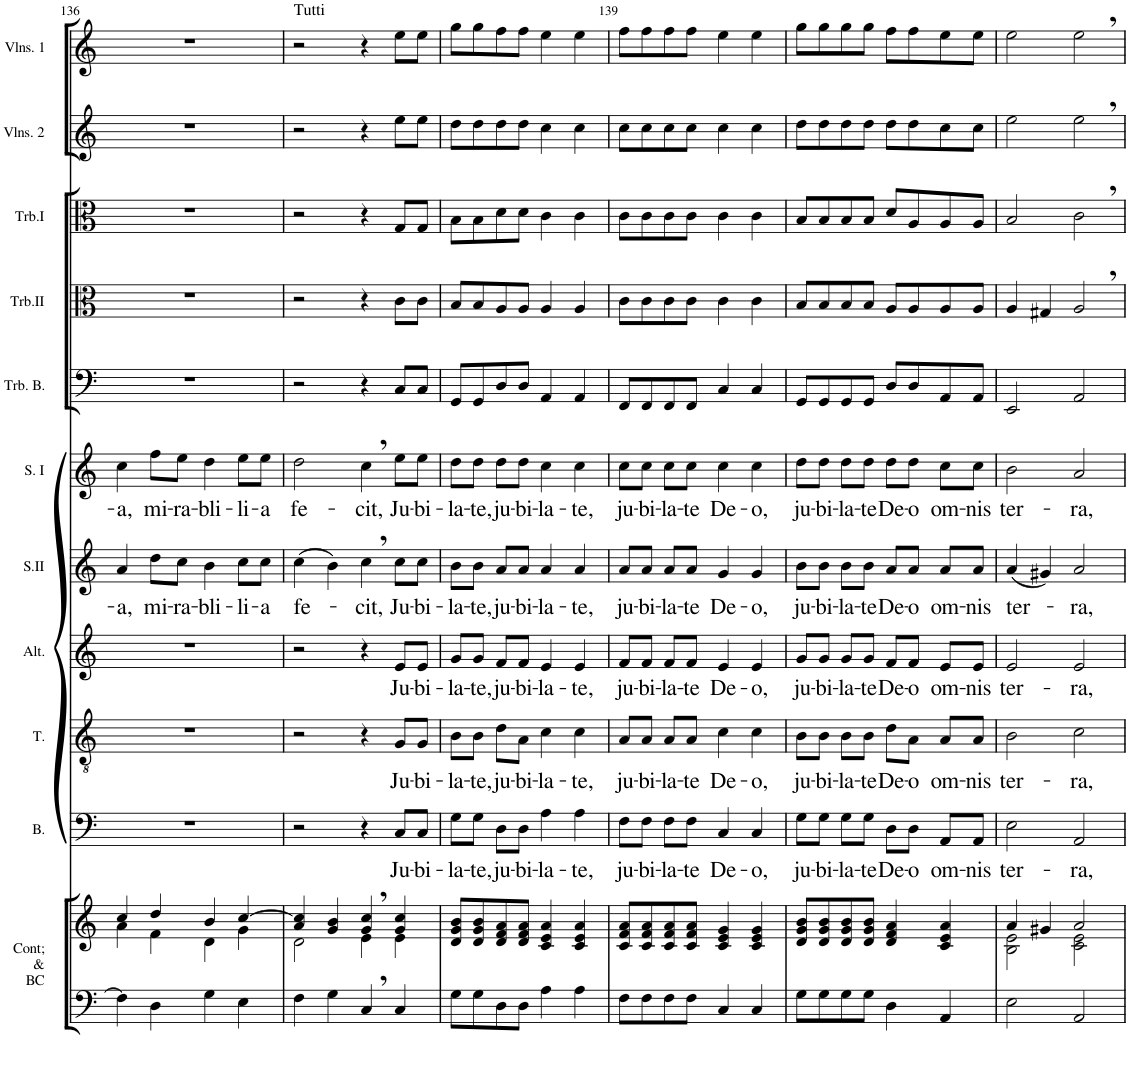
**kern	**kern	**kern	**text	**kern	**text	**kern	**text	**kern	**text	**kern	**text	**kern	**kern	**kern	**kern	**kern
*part11	*part11	*part10	*part10	*part9	*part9	*part8	*part8	*part7	*part7	*part6	*part6	*part5	*part4	*part3	*part2	*part1
*staff12	*staff11	*staff10	*staff10	*staff9	*staff9	*staff8	*staff8	*staff7	*staff7	*staff6	*staff6	*staff5	*staff4	*staff3	*staff2	*staff1
*I"Continuo &amp; Basse Continue	*	*I"Basse	*	*I"Ténor	*	*I"Alto	*	*I"Soprano II	*	*I"Soprane I	*	*I"Trombone Basse	*I"Trombone II	*I"Trombone I	*I"Deuxièmes Violons	*I"Premiers Violons
*I'Cont; &amp; BC	*	*I'B.	*	*I'T.	*	*I'Alt.	*	*I'S.II	*	*I'S. I	*	*I'Trb. B.	*I'Trb.II	*I'Trb.I	*I'Vlns. 2	*I'Vlns. 1
!!LO:PB:g=z
*clefF4	*clefG2	*clefF4	*	*clefGv2	*	*clefG2	*	*clefG2	*	*clefG2	*	*clefF4	*clefC3	*clefC3	*clefG2	*clefG2
*k[]	*k[]	*k[]	*	*k[]	*	*k[]	*	*k[]	*	*k[]	*	*k[]	*k[]	*k[]	*k[]	*k[]
*M4/4	*M4/4	*M4/4	*	*M4/4	*	*M4/4	*	*M4/4	*	*M4/4	*	*M4/4	*M4/4	*M4/4	*M4/4	*M4/4
*met(c)	*met(c)	*met(c)	*	*met(c)	*	*met(c)	*	*met(c)	*	*met(c)	*	*met(c)	*met(c)	*met(c)	*met(c)	*met(c)
=136	=136	=136	=136	=136	=136	=136	=136	=136	=136	=136	=136	=136	=136	=136	=136	=136
*	*^	*	*	*	*	*	*	*	*	*	*	*	*	*	*	*
!	!	!	!	!	!	!	!	!	!	!LO:LY:b	!	!LO:LY:b	!	!	!	!	!
4F\]	4cc/	4a\	1r	.	1r	.	1r	.	4a/	-a,	4cc\	-a,	1r	1r	1r	1r	1r
!	!	!	!	!	!	!	!	!	!	!LO:LY:b	!	!LO:LY:b	!	!	!	!	!
4D\	4dd/	4f\	.	.	.	.	.	.	8dd\L	mi-	8ff\L	mi-	.	.	.	.	.
!	!	!	!	!	!	!	!	!	!	!LO:LY:b	!	!LO:LY:b	!	!	!	!	!
.	.	.	.	.	.	.	.	.	8cc\J	-ra-	8ee\J	-ra-	.	.	.	.	.
!	!	!	!	!	!	!	!	!	!	!LO:LY:b	!	!LO:LY:b	!	!	!	!	!
4G\	4b/	4d\	.	.	.	.	.	.	4b\	-bli-	4dd\	-bli-	.	.	.	.	.
!	!	!	!	!	!	!	!	!	!	!LO:LY:b	!	!LO:LY:b	!	!	!	!	!
4E\	[4cc/	4g\	.	.	.	.	.	.	8cc\L	-li-	8ee\L	-li-	.	.	.	.	.
!	!	!	!	!	!	!	!	!	!	!LO:LY:b	!	!LO:LY:b	!	!	!	!	!
.	.	.	.	.	.	.	.	.	8cc\J	-a	8ee\J	-a	.	.	.	.	.
=137	=137	=137	=137	=137	=137	=137	=137	=137	=137	=137	=137	=137	=137	=137	=137	=137	=137
!	!	!	!	!	!	!	!	!	!	!	!	!	!	!	!	!	!LO:TX:a:t=Tutti
!	!	!	!	!	!	!	!	!	!	!LO:LY:b	!	!LO:LY:b	!	!	!	!	!
4F\	4a/ 4cc/]	2d\	2r	.	2r	.	2r	.	(4cc\	fe-	2dd\	fe-	2r	2r	2r	2r	2r
4G\	4g/ 4b/	.	.	.	.	.	.	.	4b\)	.	.	.	.	.	.	.	.
!	!	!	!	!	!	!	!	!	!	!LO:LY:b	!	!LO:LY:b	!	!	!	!	!
4C,/	4g/, 4cc/,	4e\	4r	.	4r	.	4r	.	4cc,\	-cit,	4cc,\	-cit,	4r	4r	4r	4r	4r
!	!	!	!	!LO:LY:b	!	!LO:LY:b	!	!LO:LY:b	!	!LO:LY:b	!	!LO:LY:b	!	!	!	!	!
4C/	4g/ 4cc/	4e\	8C/L	Ju-	8G/L	Ju-	8e/L	Ju-	8cc\L	Ju-	8ee\L	Ju-	8C/L	8c\L	8G/L	8ee\L	8ee\L
!	!	!	!	!LO:LY:b	!	!LO:LY:b	!	!LO:LY:b	!	!LO:LY:b	!	!LO:LY:b	!	!	!	!	!
.	.	.	8C/J	-bi-	8G/J	-bi-	8e/J	-bi-	8cc\J	-bi-	8ee\J	-bi-	8C/J	8c\J	8G/J	8ee\J	8ee\J
*	*v	*v	*	*	*	*	*	*	*	*	*	*	*	*	*	*	*
=138	=138	=138	=138	=138	=138	=138	=138	=138	=138	=138	=138	=138	=138	=138	=138	=138
!	!	!	!LO:LY:b	!	!LO:LY:b	!	!LO:LY:b	!	!LO:LY:b	!	!LO:LY:b	!	!	!	!	!
8G\L	8d/ 8g/ 8b/L	8G\L	-la-	8B\L	-la-	8g/L	-la-	8b\L	-la-	8dd\L	-la-	8GG/L	8B/L	8B\L	8dd\L	8gg\L
!	!	!	!LO:LY:b	!	!LO:LY:b	!	!LO:LY:b	!	!LO:LY:b	!	!LO:LY:b	!	!	!	!	!
8G\	8d/ 8g/ 8b/	8G\J	-te,	8B\J	-te,	8g/J	-te,	8b\J	-te,	8dd\J	-te,	8GG/	8B/	8B\	8dd\	8gg\
!	!	!	!LO:LY:b	!	!LO:LY:b	!	!LO:LY:b	!	!LO:LY:b	!	!LO:LY:b	!	!	!	!	!
8D\	8d/ 8f/ 8a/	8D\L	ju-	8d\L	ju-	8f/L	ju-	8a/L	ju-	8dd\L	ju-	8D/	8A/	8d\	8dd\	8ff\
!	!	!	!LO:LY:b	!	!LO:LY:b	!	!LO:LY:b	!	!LO:LY:b	!	!LO:LY:b	!	!	!	!	!
8D\J	8d/ 8f/ 8a/J	8D\J	-bi-	8A\J	-bi-	8f/J	-bi-	8a/J	-bi-	8dd\J	-bi-	8D/J	8A/J	8d\J	8dd\J	8ff\J
!	!	!	!LO:LY:b	!	!LO:LY:b	!	!LO:LY:b	!	!LO:LY:b	!	!LO:LY:b	!	!	!	!	!
4A\	4c/ 4e/ 4a/	4A\	-la-	4c\	-la-	4e/	-la-	4a/	-la-	4cc\	-la-	4AA/	4A/	4c\	4cc\	4ee\
!	!	!	!LO:LY:b	!	!LO:LY:b	!	!LO:LY:b	!	!LO:LY:b	!	!LO:LY:b	!	!	!	!	!
4A\	4c/ 4e/ 4a/	4A\	-te,	4c\	-te,	4e/	-te,	4a/	-te,	4cc\	-te,	4AA/	4A/	4c\	4cc\	4ee\
=139	=139	=139	=139	=139	=139	=139	=139	=139	=139	=139	=139	=139	=139	=139	=139	=139
!	!	!	!LO:LY:b	!	!LO:LY:b	!	!LO:LY:b	!	!LO:LY:b	!	!LO:LY:b	!	!	!	!	!
8F\L	8c/ 8f/ 8a/L	8F\L	ju-	8A/L	ju-	8f/L	ju-	8a/L	ju-	8cc\L	ju-	8FF/L	8c\L	8c\L	8cc\L	8ff\L
!	!	!	!LO:LY:b	!	!LO:LY:b	!	!LO:LY:b	!	!LO:LY:b	!	!LO:LY:b	!	!	!	!	!
8F\	8c/ 8f/ 8a/	8F\J	-bi-	8A/J	-bi-	8f/J	-bi-	8a/J	-bi-	8cc\J	-bi-	8FF/	8c\	8c\	8cc\	8ff\
!	!	!	!LO:LY:b	!	!LO:LY:b	!	!LO:LY:b	!	!LO:LY:b	!	!LO:LY:b	!	!	!	!	!
8F\	8c/ 8f/ 8a/	8F\L	-la-	8A/L	-la-	8f/L	-la-	8a/L	-la-	8cc\L	-la-	8FF/	8c\	8c\	8cc\	8ff\
!	!	!	!LO:LY:b	!	!LO:LY:b	!	!LO:LY:b	!	!LO:LY:b	!	!LO:LY:b	!	!	!	!	!
8F\J	8c/ 8f/ 8a/J	8F\J	-te	8A/J	-te	8f/J	-te	8a/J	-te	8cc\J	-te	8FF/J	8c\J	8c\J	8cc\J	8ff\J
!	!	!	!LO:LY:b	!	!LO:LY:b	!	!LO:LY:b	!	!LO:LY:b	!	!LO:LY:b	!	!	!	!	!
4C/	4c/ 4e/ 4g/	4C/	De-	4c\	De-	4e/	De-	4g/	De-	4cc\	De-	4C/	4c\	4c\	4cc\	4ee\
!	!	!	!LO:LY:b	!	!LO:LY:b	!	!LO:LY:b	!	!LO:LY:b	!	!LO:LY:b	!	!	!	!	!
4C/	4c/ 4e/ 4g/	4C/	-o,	4c\	-o,	4e/	-o,	4g/	-o,	4cc\	-o,	4C/	4c\	4c\	4cc\	4ee\
=140	=140	=140	=140	=140	=140	=140	=140	=140	=140	=140	=140	=140	=140	=140	=140	=140
!	!	!	!LO:LY:b	!	!LO:LY:b	!	!LO:LY:b	!	!LO:LY:b	!	!LO:LY:b	!	!	!	!	!
8G\L	8d/ 8g/ 8b/L	8G\L	ju-	8B\L	ju-	8g/L	ju-	8b\L	ju-	8dd\L	ju-	8GG/L	8B/L	8B/L	8dd\L	8gg\L
!	!	!	!LO:LY:b	!	!LO:LY:b	!	!LO:LY:b	!	!LO:LY:b	!	!LO:LY:b	!	!	!	!	!
8G\	8d/ 8g/ 8b/	8G\J	-bi-	8B\J	-bi-	8g/J	-bi-	8b\J	-bi-	8dd\J	-bi-	8GG/	8B/	8B/	8dd\	8gg\
!	!	!	!LO:LY:b	!	!LO:LY:b	!	!LO:LY:b	!	!LO:LY:b	!	!LO:LY:b	!	!	!	!	!
8G\	8d/ 8g/ 8b/	8G\L	-la-	8B\L	-la-	8g/L	-la-	8b\L	-la-	8dd\L	-la-	8GG/	8B/	8B/	8dd\	8gg\
!	!	!	!LO:LY:b	!	!LO:LY:b	!	!LO:LY:b	!	!LO:LY:b	!	!LO:LY:b	!	!	!	!	!
8G\J	8d/ 8g/ 8b/J	8G\J	-te	8B\J	-te	8g/J	-te	8b\J	-te	8dd\J	-te	8GG/J	8B/J	8B/J	8dd\J	8gg\J
!	!	!	!LO:LY:b	!	!LO:LY:b	!	!LO:LY:b	!	!LO:LY:b	!	!LO:LY:b	!	!	!	!	!
4D\	4d/ 4f/ 4a/	8D\L	De-	8d\L	De-	8f/L	De-	8a/L	De-	8dd\L	De-	8D/L	8A/L	8d/L	8dd\L	8ff\L
!	!	!	!LO:LY:b	!	!LO:LY:b	!	!LO:LY:b	!	!LO:LY:b	!	!LO:LY:b	!	!	!	!	!
.	.	8D\J	-o	8A\J	-o	8f/J	-o	8a/J	-o	8dd\J	-o	8D/	8A/	8A/	8dd\	8ff\
!	!	!	!LO:LY:b	!	!LO:LY:b	!	!LO:LY:b	!	!LO:LY:b	!	!LO:LY:b	!	!	!	!	!
4AA/	4c/ 4e/ 4a/	8AA/L	om-	8A/L	om-	8e/L	om-	8a/L	om-	8cc\L	om-	8AA/	8A/	8A/	8cc\	8ee\
!	!	!	!LO:LY:b	!	!LO:LY:b	!	!LO:LY:b	!	!LO:LY:b	!	!LO:LY:b	!	!	!	!	!
.	.	8AA/J	-nis	8A/J	-nis	8e/J	-nis	8a/J	-nis	8cc\J	-nis	8AA/J	8A/J	8A/J	8cc\J	8ee\J
=141	=141	=141	=141	=141	=141	=141	=141	=141	=141	=141	=141	=141	=141	=141	=141	=141
*	*^	*	*	*	*	*	*	*	*	*	*	*	*	*	*	*
!	!	!	!	!LO:LY:b	!	!LO:LY:b	!	!LO:LY:b	!	!LO:LY:b	!	!LO:LY:b	!	!	!	!	!
2E\	4a/	2B\ 2e\	2E\	ter-	2B\	ter-	2e/	ter-	(4a/	ter-	2b\	ter-	2EE/	4A/	2B/	2ee\	2ee\
.	4g#X/	.	.	.	.	.	.	.	4g#X/)	.	.	.	.	4G#X/	.	.	.
!	!	!	!	!LO:LY:b	!	!LO:LY:b	!	!LO:LY:b	!	!LO:LY:b	!	!LO:LY:b	!	!	!	!	!
2AA/	2a/	2c\ 2e\	2AA/	-ra,	2c\	-ra,	2e/	-ra,	2a/	-ra,	2a/	-ra,	2AA/	2A,/	2c,\	2ee,\	2ee,\
*	*v	*v	*	*	*	*	*	*	*	*	*	*	*	*	*	*	*
=	=	=	=	=	=	=	=	=	=	=	=	=	=	=	=	=
*-	*-	*-	*-	*-	*-	*-	*-	*-	*-	*-	*-	*-	*-	*-	*-	*-
